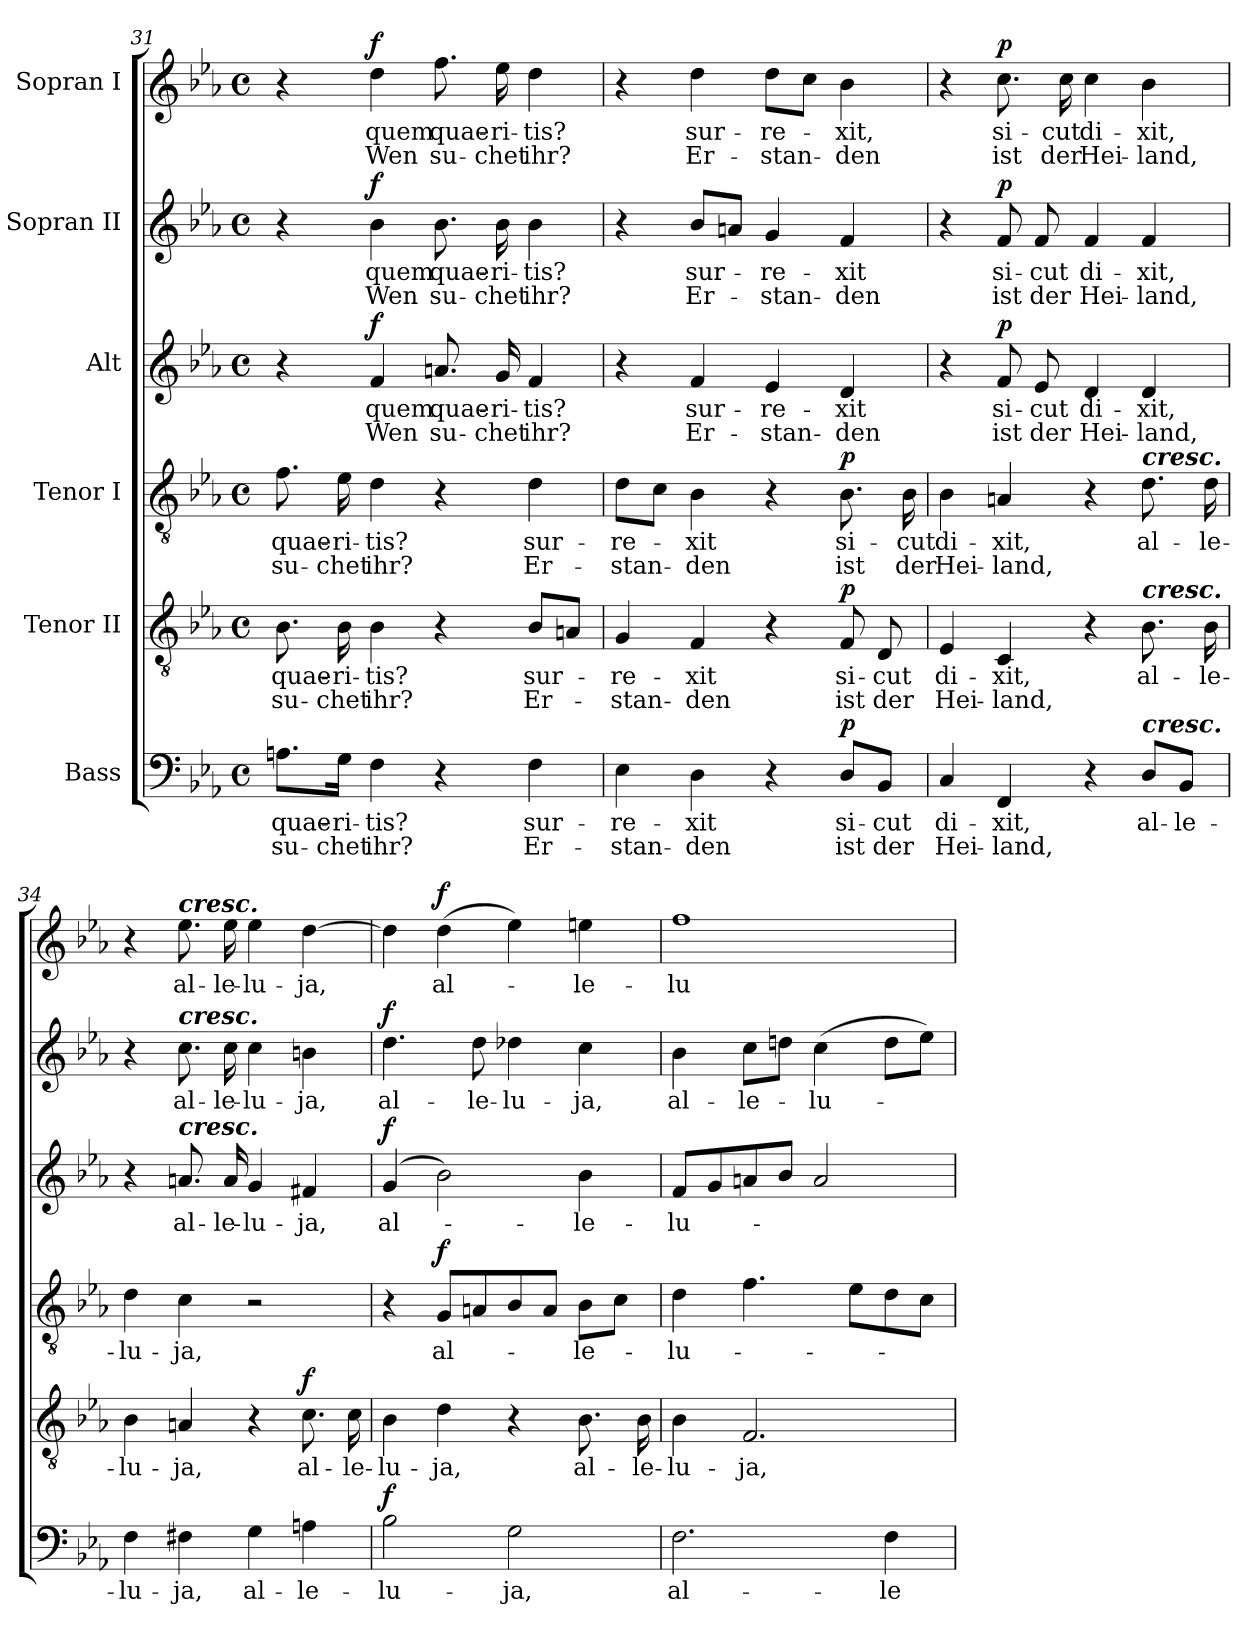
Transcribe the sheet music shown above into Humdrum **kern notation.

**kern	**text	**text	**dynam	**kern	**text	**text	**dynam	**kern	**text	**text	**dynam	**kern	**text	**text	**dynam	**kern	**text	**text	**dynam	**kern	**text	**text	**dynam
*part6	*part6	*part6	*part6	*part5	*part5	*part5	*part5	*part4	*part4	*part4	*part4	*part3	*part3	*part3	*part3	*part2	*part2	*part2	*part2	*part1	*part1	*part1	*part1
*staff6	*staff6	*staff6	*staff6	*staff5	*staff5	*staff5	*staff5	*staff4	*staff4	*staff4	*staff4	*staff3	*staff3	*staff3	*staff3	*staff2	*staff2	*staff2	*staff2	*staff1	*staff1	*staff1	*staff1
*I"Bass	*	*	*	*I"Tenor II	*	*	*	*I"Tenor I	*	*	*	*I"Alt	*	*	*	*I"Sopran II	*	*	*	*I"Sopran I	*	*	*
*clefF4	*	*	*	*clefGv2	*	*	*	*clefGv2	*	*	*	*clefG2	*	*	*	*clefG2	*	*	*	*clefG2	*	*	*
*k[b-e-a-]	*	*	*	*k[b-e-a-]	*	*	*	*k[b-e-a-]	*	*	*	*k[b-e-a-]	*	*	*	*k[b-e-a-]	*	*	*	*k[b-e-a-]	*	*	*
*E-:	*	*	*	*E-:	*	*	*	*E-:	*	*	*	*E-:	*	*	*	*E-:	*	*	*	*E-:	*	*	*
*M4/4	*	*	*	*M4/4	*	*	*	*M4/4	*	*	*	*M4/4	*	*	*	*M4/4	*	*	*	*M4/4	*	*	*
*met(c)	*	*	*	*met(c)	*	*	*	*met(c)	*	*	*	*met(c)	*	*	*	*met(c)	*	*	*	*met(c)	*	*	*
=31	=31	=31	=31	=31	=31	=31	=31	=31	=31	=31	=31	=31	=31	=31	=31	=31	=31	=31	=31	=31	=31	=31	=31
8.An\L	quae-	su-	.	8.B-\	quae-	su-	.	8.f\	quae-	su-	.	4r	.	.	.	4r	.	.	.	4r	.	.	.
16G\Jk	-ri-	-chet	.	16B-\	-ri-	-chet	.	16e-\	-ri-	-chet	.	.	.	.	.	.	.	.	.	.	.	.	.
!	!	!	!	!	!	!	!	!	!	!	!	!	!	!	!LO:DY:a	!	!	!	!LO:DY:a	!	!	!	!LO:DY:a
4F\	-tis?	ihr?	.	4B-\	-tis?	ihr?	.	4d\	-tis?	ihr?	.	4f/	quem	Wen	f	4b-\	quem	Wen	f	4dd\	quem	Wen	f
4r	.	.	.	4r	.	.	.	4r	.	.	.	8.an/	quae-	su-	.	8.b-\	quae-	su-	.	8.ff\	quae-	su-	.
.	.	.	.	.	.	.	.	.	.	.	.	16g/	-ri-	-chet	.	16b-\	-ri-	-chet	.	16ee-\	-ri-	-chet	.
4F\	sur-	Er-	.	8B-/L	sur-	Er-	.	4d\	sur-	Er-	.	4f/	-tis?	ihr?	.	4b-\	-tis?	ihr?	.	4dd\	-tis?	ihr?	.
.	.	.	.	8An/J	.	.	.	.	.	.	.	.	.	.	.	.	.	.	.	.	.	.	.
=32	=32	=32	=32	=32	=32	=32	=32	=32	=32	=32	=32	=32	=32	=32	=32	=32	=32	=32	=32	=32	=32	=32	=32
4E-\	-re-	-stan-	.	4G/	-re-	-stan-	.	8d\L	-re-	-stan-	.	4r	.	.	.	4r	.	.	.	4r	.	.	.
.	.	.	.	.	.	.	.	8c\J	.	.	.	.	.	.	.	.	.	.	.	.	.	.	.
4D\	-xit	-den	.	4F/	-xit	-den	.	4B-\	-xit	-den	.	4f/	sur-	Er-	.	8b-/L	sur-	-Er-	.	4dd\	sur-	Er-	.
.	.	.	.	.	.	.	.	.	.	.	.	.	.	.	.	8an/J	.	.	.	.	.	.	.
4r	.	.	.	4r	.	.	.	4r	.	.	.	4e-/	-re-	-stan-	.	4g/	-re-	-stan-	.	8dd\L	-re-	-stan-	.
.	.	.	.	.	.	.	.	.	.	.	.	.	.	.	.	.	.	.	.	8cc\J	.	.	.
!	!	!	!LO:DY:a	!	!	!	!LO:DY:a	!	!	!	!LO:DY:a	!	!	!	!	!	!	!	!	!	!	!	!
8D/L	si-	ist	p	8F/	si-	ist	p	8.B-\	si-	ist	p	4d/	-xit	-den	.	4f/	-xit	-den	.	4b-\	-xit,	-den	.
8BB-/J	-cut	der	.	8D/	-cut	der	.	.	.	.	.	.	.	.	.	.	.	.	.	.	.	.	.
.	.	.	.	.	.	.	.	16B-\	-cut	der	.	.	.	.	.	.	.	.	.	.	.	.	.
=33	=33	=33	=33	=33	=33	=33	=33	=33	=33	=33	=33	=33	=33	=33	=33	=33	=33	=33	=33	=33	=33	=33	=33
4C/	di-	Hei-	.	4E-/	di-	Hei-	.	4B-\	di-	Hei-	.	4r	.	.	.	4r	.	.	.	4r	.	.	.
!	!	!	!	!	!	!	!	!	!	!	!	!	!	!	!LO:DY:a	!	!	!	!LO:DY:a	!	!	!	!LO:DY:a
4FF/	-xit,	-land,	.	4C/	-xit,	-land,	.	4An/	-xit,	-land,	.	8f/	si-	ist	p	8f/	si-	ist	p	8.cc\	si-	ist	p
.	.	.	.	.	.	.	.	.	.	.	.	8e-/	-cut	der	.	8f/	-cut	der	.	.	.	.	.
.	.	.	.	.	.	.	.	.	.	.	.	.	.	.	.	.	.	.	.	16cc\	-cut	der	.
4r	.	.	.	4r	.	.	.	4r	.	.	.	4d/	di-	Hei-	.	4f/	di-	Hei-	.	4cc\	di-	Hei-	.
!	!	!	!	!	!	!	!	!LO:TX:a:Bi:t=cresc.	!	!	!	!	!	!	!	!	!	!	!	!	!	!	!
!	!	!	!	!LO:TX:a:Bi:t=cresc.	!	!	!	!	!	!	!	!	!	!	!	!	!	!	!	!	!	!	!
!LO:TX:a:Bi:t=cresc.	!	!	!	!	!	!	!	!	!	!	!	!	!	!	!	!	!	!	!	!	!	!	!
8D/L	al-	.	.	8.B-\	al-	.	.	8.d\	al-	.	.	4d/	-xit,	-land,	.	4f/	-xit,	-land,	.	4b-\	-xit,	-land,	.
8BB-/J	-le-	.	.	.	.	.	.	.	.	.	.	.	.	.	.	.	.	.	.	.	.	.	.
.	.	.	.	16B-\	-le-	.	.	16d\	-le-	.	.	.	.	.	.	.	.	.	.	.	.	.	.
!!LO:PB:g=z
=34	=34	=34	=34	=34	=34	=34	=34	=34	=34	=34	=34	=34	=34	=34	=34	=34	=34	=34	=34	=34	=34	=34	=34
4F\	-lu-	.	.	4B-\	-lu-	.	.	4d\	-lu-	.	.	4r	.	.	.	4r	.	.	.	4r	.	.	.
!	!	!	!	!	!	!	!	!	!	!	!	!	!	!	!	!	!	!	!	!LO:TX:a:Bi:t=cresc.	!	!	!
!	!	!	!	!	!	!	!	!	!	!	!	!	!	!	!	!LO:TX:a:Bi:t=cresc.	!	!	!	!	!	!	!
!	!	!	!	!	!	!	!	!	!	!	!	!LO:TX:a:Bi:t=cresc.	!	!	!	!	!	!	!	!	!	!	!
4F#X\	-ja,	.	.	4An/	-ja,	.	.	4c\	-ja,	.	.	8.an/	al-	.	.	8.cc\	al-	.	.	8.ee-\	al-	.	.
.	.	.	.	.	.	.	.	.	.	.	.	16a/	-le-	.	.	16cc\	-le-	.	.	16ee-\	-le-	.	.
4G\	al-	.	.	4r	.	.	.	2r	.	.	.	4g/	-lu-	.	.	4cc\	-lu-	.	.	4ee-\	-lu-	.	.
!	!	!	!	!	!	!	!LO:DY:a	!	!	!	!	!	!	!	!	!	!	!	!	!	!	!	!
4An\	-le-	.	.	8.c\	al-	.	f	.	.	.	.	4f#X/	-ja,	.	.	4bn\	-ja,	.	.	[4dd\	-ja,	.	.
.	.	.	.	16c\	-le-	.	.	.	.	.	.	.	.	.	.	.	.	.	.	.	.	.	.
=35	=35	=35	=35	=35	=35	=35	=35	=35	=35	=35	=35	=35	=35	=35	=35	=35	=35	=35	=35	=35	=35	=35	=35
!	!	!	!LO:DY:a	!	!	!	!	!	!	!	!	!	!	!	!LO:DY:a	!	!	!	!LO:DY:a	!	!	!	!
2B-\	-lu-	.	f	4B-\	-lu-	.	.	4r	.	.	.	(>4g/	al-	.	f	4.dd\	al-	.	f	4dd\]	.	.	.
!	!	!	!	!	!	!	!	!	!	!	!LO:DY:a	!	!	!	!	!	!	!	!	!	!	!	!LO:DY:a
.	.	.	.	4d\	-ja,	.	.	8G/L	al-	.	f	2b-\)	.	.	.	.	.	.	.	(>4dd\	al-	.	f
.	.	.	.	.	.	.	.	8An/	.	.	.	.	.	.	.	8dd\	-le-	.	.	.	.	.	.
2G\	-ja,	.	.	4r	.	.	.	8B-/	.	.	.	.	.	.	.	4dd-X\	-lu-	.	.	4ee-\)	.	.	.
.	.	.	.	.	.	.	.	8A/J	.	.	.	.	.	.	.	.	.	.	.	.	.	.	.
.	.	.	.	8.B-\	al-	.	.	8B-\L	-le-	.	.	4b-\	-le-	.	.	4cc\	-ja,	.	.	4een\	-le-	.	.
.	.	.	.	.	.	.	.	8c\J	.	.	.	.	.	.	.	.	.	.	.	.	.	.	.
.	.	.	.	16B-\	-le-	.	.	.	.	.	.	.	.	.	.	.	.	.	.	.	.	.	.
=36	=36	=36	=36	=36	=36	=36	=36	=36	=36	=36	=36	=36	=36	=36	=36	=36	=36	=36	=36	=36	=36	=36	=36
2.F\	al-	.	.	4B-\	-lu-	.	.	4d\	-lu-	.	.	8f/L	-lu-	.	.	4b-\	al-	.	.	1ff	-lu-	.	.
.	.	.	.	.	.	.	.	.	.	.	.	8g/	.	.	.	.	.	.	.	.	.	.	.
.	.	.	.	2.F/	-ja,	.	.	4.f\	.	.	.	8an/	.	.	.	8cc\L	-le-	.	.	.	.	.	.
.	.	.	.	.	.	.	.	.	.	.	.	8b-/J	.	.	.	8ddn\J	.	.	.	.	.	.	.
.	.	.	.	.	.	.	.	.	.	.	.	2a/	.	.	.	(>4cc\	-lu-	.	.	.	.	.	.
.	.	.	.	.	.	.	.	8e-\L	.	.	.	.	.	.	.	.	.	.	.	.	.	.	.
4F\	-le-	.	.	.	.	.	.	8d\	.	.	.	.	.	.	.	8dd\L	.	.	.	.	.	.	.
.	.	.	.	.	.	.	.	8c\J	.	.	.	.	.	.	.	8ee-\J)	.	.	.	.	.	.	.
=	=	=	=	=	=	=	=	=	=	=	=	=	=	=	=	=	=	=	=	=	=	=	=
*-	*-	*-	*-	*-	*-	*-	*-	*-	*-	*-	*-	*-	*-	*-	*-	*-	*-	*-	*-	*-	*-	*-	*-
